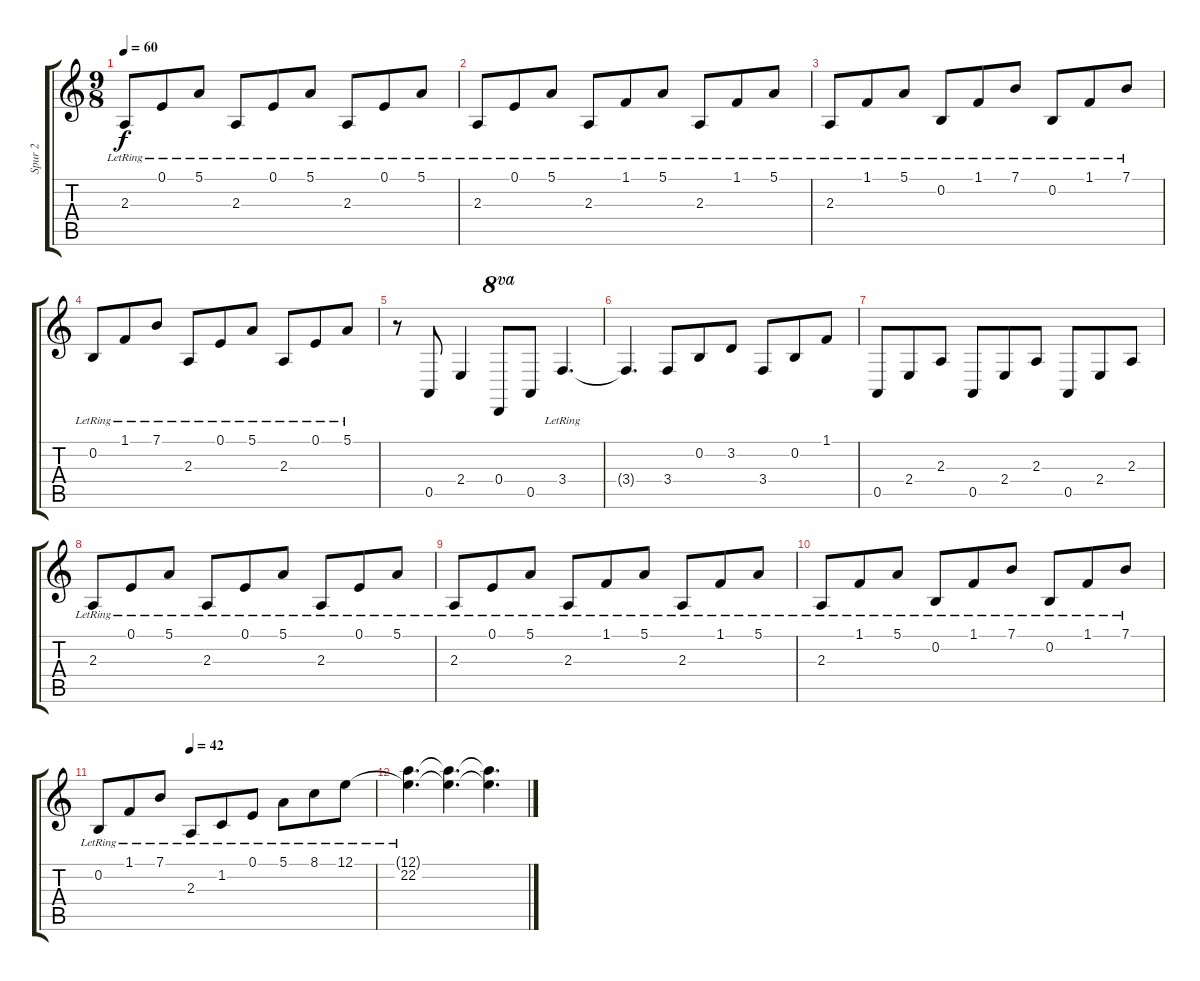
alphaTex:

\track ("Spur 2" "Spur 2") {instrument acousticgrandpiano}
\staff {score tabs}
\tuning (E4 B3 G3 D3 A2 E2) {hide}
\ts (9 8)
\tempo 60
\clef g2
\ks c
2.3{lr}.8{dy f} 0.1{lr}.8 5.1{lr}.8 2.3{lr}.8 0.1{lr}.8 5.1{lr}.8 2.3{lr}.8 0.1{lr}.8 5.1{lr}.8 |
2.3{lr}.8 0.1{lr}.8 5.1{lr}.8 2.3{lr}.8 1.1{lr}.8 5.1{lr}.8 2.3{lr}.8 1.1{lr}.8 5.1{lr}.8 |
2.3{lr}.8 1.1{lr}.8 5.1{lr}.8 0.2{lr}.8 1.1{lr}.8 7.1{lr}.8 0.2{lr}.8 1.1{lr}.8 7.1{lr}.8 |
0.2{lr}.8 1.1{lr}.8 7.1{lr}.8 2.3{lr}.8 0.1{lr}.8 5.1{lr}.8 2.3{lr}.8 0.1{lr}.8 5.1{lr}.8 |
r.8 0.5.8 2.4.4 0.4.8{ot 8va} 0.5.8 3.4{lr}.4{d} |
3.4{t}.4{d} 3.4.8 0.2.8 3.2.8 3.4.8 0.2.8 1.1.8 |
0.5.8 2.4.8 2.3.8 0.5.8 2.4.8 2.3.8 0.5.8 2.4.8 2.3.8 |
2.3{lr}.8 0.1{lr}.8 5.1{lr}.8 2.3{lr}.8 0.1{lr}.8 5.1{lr}.8 2.3{lr}.8 0.1{lr}.8 5.1{lr}.8 |
2.3{lr}.8 0.1{lr}.8 5.1{lr}.8 2.3{lr}.8 1.1{lr}.8 5.1{lr}.8 2.3{lr}.8 1.1{lr}.8 5.1{lr}.8 |
2.3{lr}.8 1.1{lr}.8 5.1{lr}.8 0.2{lr}.8 1.1{lr}.8 7.1{lr}.8 0.2{lr}.8 1.1{lr}.8 7.1{lr}.8 |
\tempo (42 0.3333333333333333)
0.2{lr}.8 1.1{lr}.8 7.1{lr}.8 2.3{lr}.8 1.2{lr}.8 0.1{lr}.8 5.1{lr}.8 8.1{lr}.8 12.1{lr}.8 |
(12.1{t} 22.2{lr}).4{d} (12.1{t} 22.2{t}).4{d} (12.1{t} 22.2{t}).4{d}
